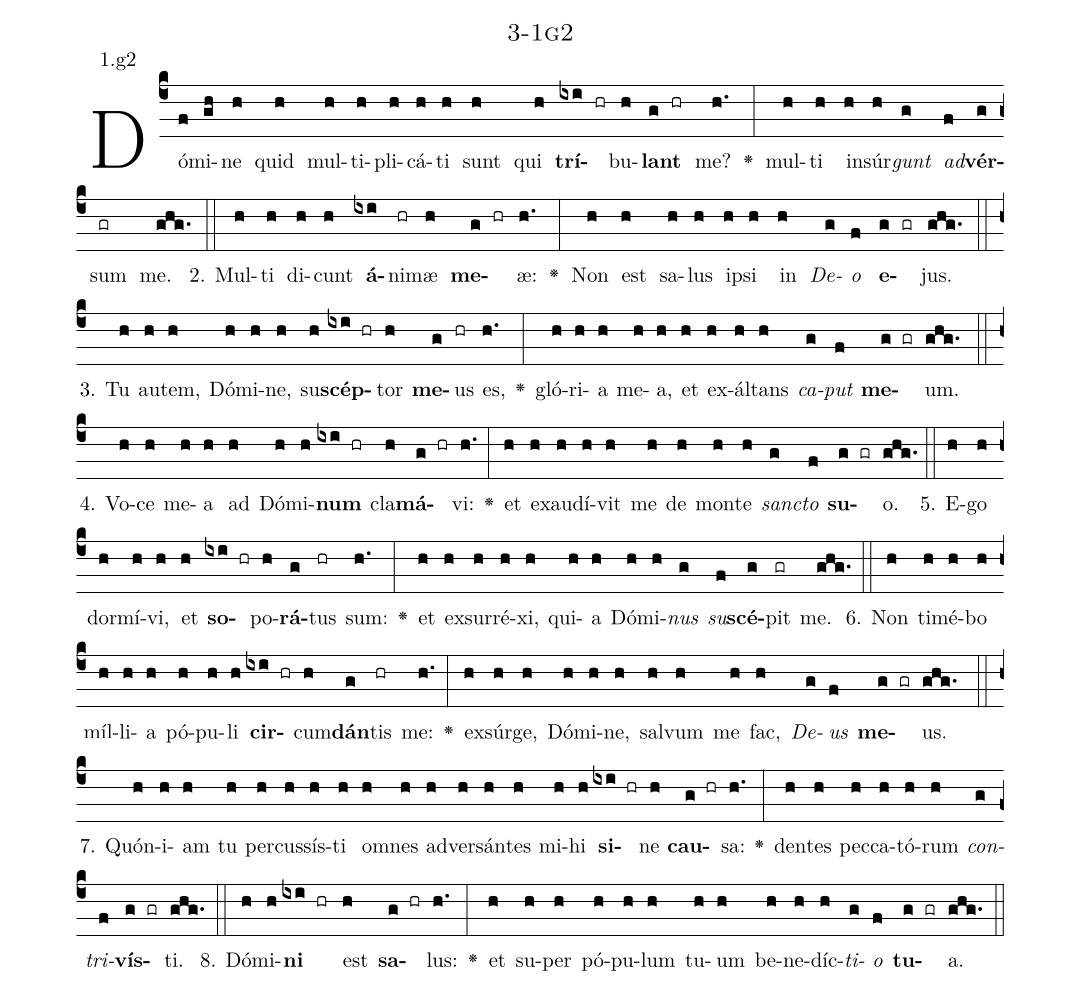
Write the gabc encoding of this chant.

name: 3-1g2;
annotation: 1.g2;
%%
(c4)Dó(f)mi(gh)ne(h) quid(h) mul(h)ti(h)pli(h)cá(h)ti(h) sunt(h) qui(h) <b>trí</b>(ixi hr)bu(h)<b>lant</b>(g hr) me?(h.) <v>\greheightstar</v>(:) mul(h)ti(h) in(h)súr(h)<i>gunt</i>(g) <i>ad</i>(f)<b>vér</b>(g)sum(gr) me.(ghg.) (::)
2. Mul(h)ti(h) di(h)cunt(h) <b>á</b>(ixi)ni(hr)mæ(h) <b>me</b>(g hr)æ:(h.) <v>\greheightstar</v>(:) Non(h) est(h) sa(h)lus(h) ip(h)si(h) in(h) <i>De</i>(g)<i>o</i>(f) <b>e</b>(g gr)jus.(ghg.) (::)
3. Tu(h) au(h)tem,(h) Dó(h)mi(h)ne,(h) su(h)<b>scép</b>(ixi hr)tor(h) <b>me</b>(g)us(hr) es,(h.) <v>\greheightstar</v>(:) gló(h)ri(h)a(h) me(h)a,(h) et(h) ex(h)ál(h)tans(h) <i>ca</i>(g)<i>put</i>(f) <b>me</b>(g gr)um.(ghg.) (::)
4. Vo(h)ce(h) me(h)a(h) ad(h) Dó(h)mi(h)<b>num</b>(ixi hr) cla(h)<b>má</b>(g hr)vi:(h.) <v>\greheightstar</v>(:) et(h) ex(h)au(h)dí(h)vit(h) me(h) de(h) mon(h)te(h) <i>sanc</i>(g)<i>to</i>(f) <b>su</b>(g gr)o.(ghg.) (::)
5. E(h)go(h) dor(h)mí(h)vi,(h) et(h) <b>so</b>(ixi hr)po(h)<b>rá</b>(g)tus(hr) sum:(h.) <v>\greheightstar</v>(:) et(h) ex(h)sur(h)ré(h)xi,(h) qui(h)a(h) Dó(h)mi(h)<i>nus</i>(g) <i>su</i>(f)<b>scé</b>(g)pit(gr) me.(ghg.) (::)
6. Non(h) ti(h)mé(h)bo(h) míl(h)li(h)a(h) pó(h)pu(h)li(h) <b>cir</b>(ixi hr)cum(h)<b>dán</b>(g)tis(hr) me:(h.) <v>\greheightstar</v>(:) ex(h)súr(h)ge,(h) Dó(h)mi(h)ne,(h) sal(h)vum(h) me(h) fac,(h) <i>De</i>(g)<i>us</i>(f) <b>me</b>(g gr)us.(ghg.) (::)
7. Quón(h)i(h)am(h) tu(h) per(h)cus(h)sís(h)ti(h) om(h)nes(h) ad(h)ver(h)sán(h)tes(h) mi(h)hi(h) <b>si</b>(ixi hr)ne(h) <b>cau</b>(g hr)sa:(h.) <v>\greheightstar</v>(:) den(h)tes(h) pec(h)ca(h)tó(h)rum(h) <i>con</i>(g)<i>tri</i>(f)<b>vís</b>(g gr)ti.(ghg.) (::)
8. Dó(h)mi(h)<b>ni</b>(ixi hr) est(h) <b>sa</b>(g hr)lus:(h.) <v>\greheightstar</v>(:) et(h) su(h)per(h) pó(h)pu(h)lum(h) tu(h)um(h) be(h)ne(h)díc(h)<i>ti</i>(g)<i>o</i>(f) <b>tu</b>(g gr)a.(ghg.) (::)
